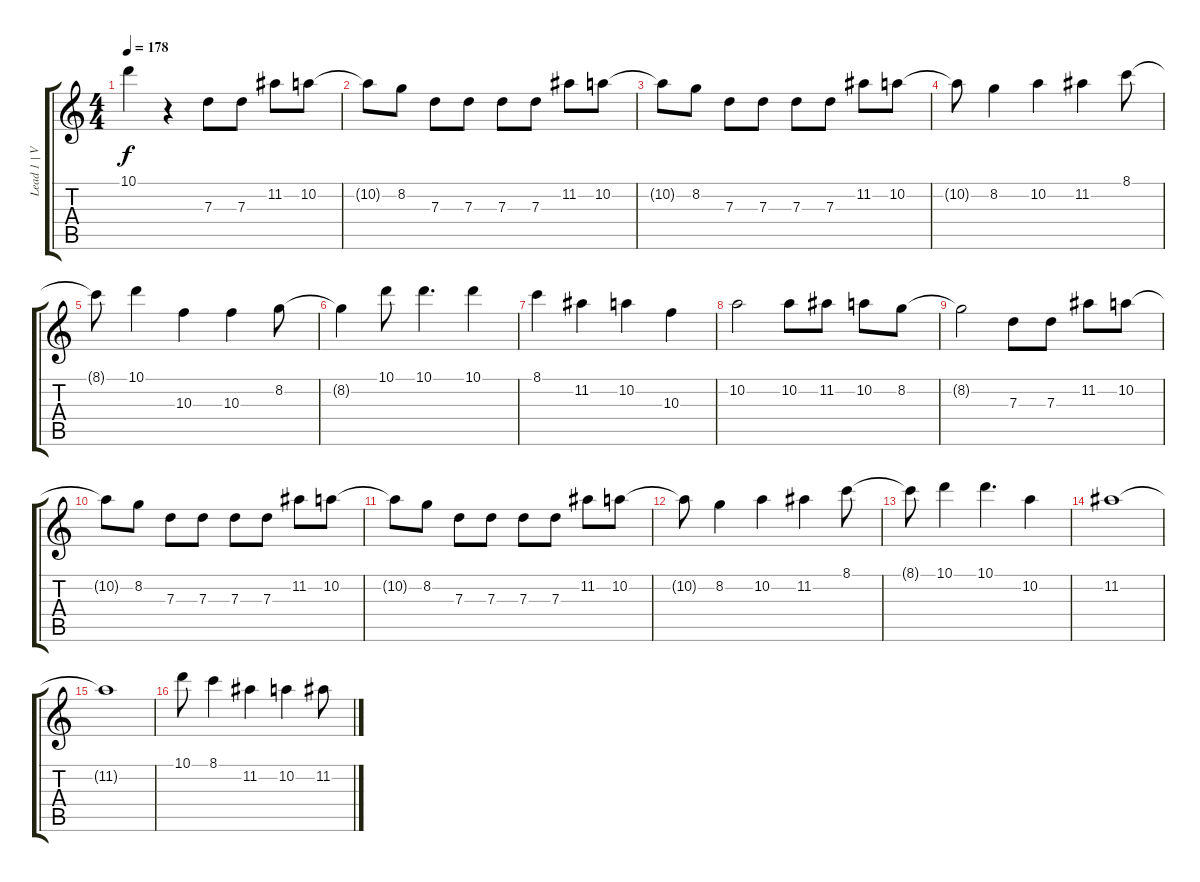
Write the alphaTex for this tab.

\track ("Lead 1 | Voice" "Lead 1 | V") {instrument distortionguitar}
\staff {score tabs}
\tuning (E4 B3 G3 D3 A2 E2) {hide}
\ts (4 4)
\tempo 178
\clef g2
\ks c
10.1{t}.4{dy f} r.4 7.3.8 7.3.8 11.2.8 10.2.8 |
\section ("" "")
10.2{t}.8 8.2.8 7.3.8 7.3.8 7.3.8 7.3.8 11.2.8 10.2.8 |
10.2{t}.8 8.2.8 7.3.8 7.3.8 7.3.8 7.3.8 11.2.8 10.2.8 |
10.2{t}.8 8.2.4 10.2.4 11.2.4 8.1.8 |
8.1{t}.8 10.1.4 10.3.4 10.3.4 8.2.8 |
8.2{t}.4 10.1.8 10.1.4{d} 10.1.4 |
8.1.4 11.2.4 10.2.4 10.3.4 |
10.2.2 10.2.8 11.2.8 10.2.8 8.2.8 |
8.2{t}.2 7.3.8 7.3.8 11.2.8 10.2.8 |
10.2{t}.8 8.2.8 7.3.8 7.3.8 7.3.8 7.3.8 11.2.8 10.2.8 |
10.2{t}.8 8.2.8 7.3.8 7.3.8 7.3.8 7.3.8 11.2.8 10.2.8 |
10.2{t}.8 8.2.4 10.2.4 11.2.4 8.1.8 |
8.1{t}.8 10.1.4 10.1.4{d} 10.2.4 |
11.2.1 |
11.2{t}.1 |
10.1.8 8.1.4 11.2.4 10.2.4 11.2.8
